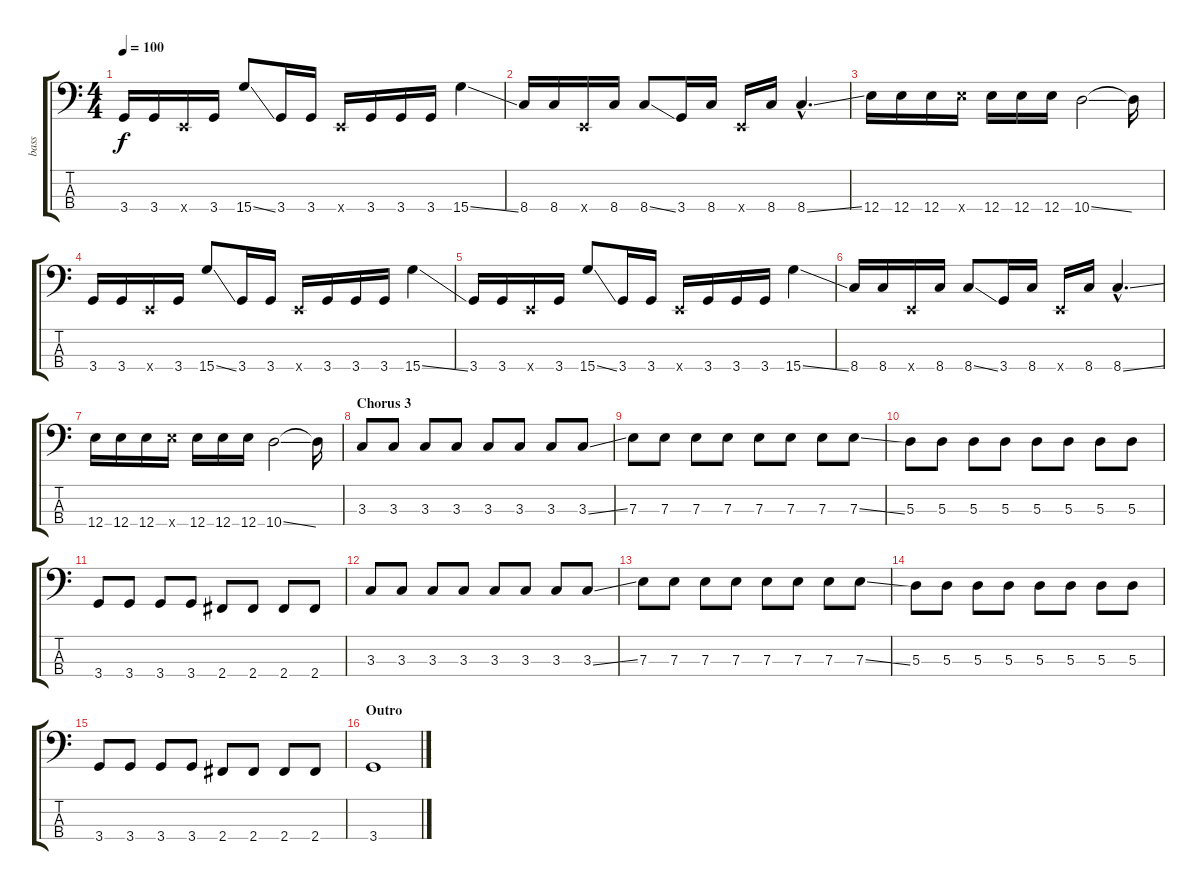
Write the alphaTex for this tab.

\track ("bass" "bass") {instrument electricbassfinger}
\staff {score tabs}
\tuning (G2 D2 A1 E1) {hide}
\ts (4 4)
\tempo 100
\clef f4
\ks c
3.4.16{dy f} 3.4.16 0.4{x}.16 3.4.16 15.4{ss}.8 3.4.16 3.4.16 0.4{x}.16 3.4.16 3.4.16 3.4.16 15.4{ss}.4 |
8.4.16 8.4.16 0.4{x}.16 8.4.16 8.4{ss}.8 3.4.16 8.4.16 0.4{x}.16 8.4.16 8.4{ss hac}.4{d} |
12.4.16 12.4.16 12.4.16 12.4{x}.16 12.4.16 12.4.16 12.4.16 10.4{ss}.2 10.4{t}.16 |
3.4.16 3.4.16 0.4{x}.16 3.4.16 15.4{ss}.8 3.4.16 3.4.16 0.4{x}.16 3.4.16 3.4.16 3.4.16 15.4{ss}.4 |
3.4.16 3.4.16 0.4{x}.16 3.4.16 15.4{ss}.8 3.4.16 3.4.16 0.4{x}.16 3.4.16 3.4.16 3.4.16 15.4{ss}.4 |
8.4.16 8.4.16 0.4{x}.16 8.4.16 8.4{ss}.8 3.4.16 8.4.16 0.4{x}.16 8.4.16 8.4{ss hac}.4{d} |
12.4.16 12.4.16 12.4.16 12.4{x}.16 12.4.16 12.4.16 12.4.16 10.4{ss}.2 10.4{t}.16 |
\section ("" "Chorus 3")
3.3.8 3.3.8 3.3.8 3.3.8 3.3.8 3.3.8 3.3.8 3.3{ss}.8 |
7.3.8 7.3.8 7.3.8 7.3.8 7.3.8 7.3.8 7.3.8 7.3{ss}.8 |
5.3.8 5.3.8 5.3.8 5.3.8 5.3.8 5.3.8 5.3.8 5.3.8 |
3.4.8 3.4.8 3.4.8 3.4.8 2.4.8 2.4.8 2.4.8 2.4.8 |
3.3.8 3.3.8 3.3.8 3.3.8 3.3.8 3.3.8 3.3.8 3.3{ss}.8 |
7.3.8 7.3.8 7.3.8 7.3.8 7.3.8 7.3.8 7.3.8 7.3{ss}.8 |
5.3.8 5.3.8 5.3.8 5.3.8 5.3.8 5.3.8 5.3.8 5.3.8 |
3.4.8 3.4.8 3.4.8 3.4.8 2.4.8 2.4.8 2.4.8 2.4.8 |
\section ("" "Outro")
3.4.1
